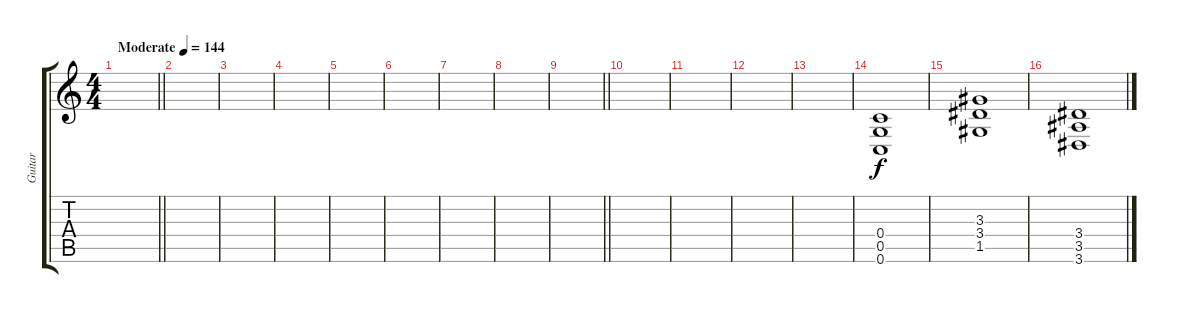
\track ("Guitar" "Guitar") {instrument distortionguitar}
\staff {score tabs}
\tuning (D4 A3 F3 C3 G2 C2) {hide}
\ts (4 4)
\tempo (144 "Moderate")
\clef g2
\barLineRight lightlight
\ks c
|
\section ("" "")
|
|
|
|
|
|
|
\barLineRight lightlight
|
\section ("" " ")
|
|
|
|
(0.4 0.5 0.6).1 |
(3.3 3.4 1.5).1 |
(3.4 3.5 3.6).1
